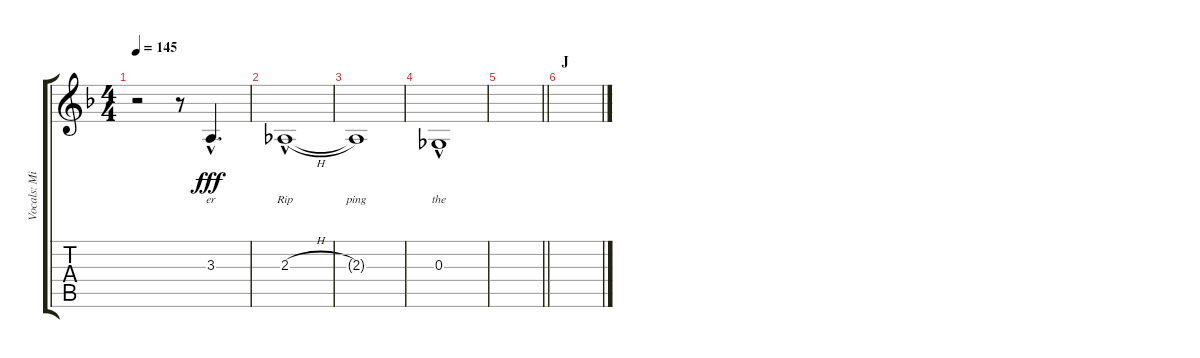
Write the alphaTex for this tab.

\track ("Vocals: Midnight" "Vocals: Mi") {instrument lead2sawtooth}
\staff {score tabs}
\tuning (Eb4 Bb3 Gb3 Db3 Ab2 Eb2) {hide}
\ts (4 4)
\tempo 145
\clef g2
\ks f
r.2{dy fff} r.8 3.3{hac}.4{d lyrics (0 "er") lyrics (1 "") lyrics (2 "") lyrics (3 "") lyrics (4 "")} |
2.3{h hac}.1{lyrics (0 "Rip") lyrics (1 "") lyrics (2 "") lyrics (3 "") lyrics (4 "")} |
2.3{t}.1{lyrics (0 "ping") lyrics (1 "") lyrics (2 "") lyrics (3 "") lyrics (4 "")} |
0.3{hac}.1{lyrics (0 "the") lyrics (1 "") lyrics (2 "") lyrics (3 "") lyrics (4 "")} |
\barLineRight lightlight
|
\section ("" "J")
